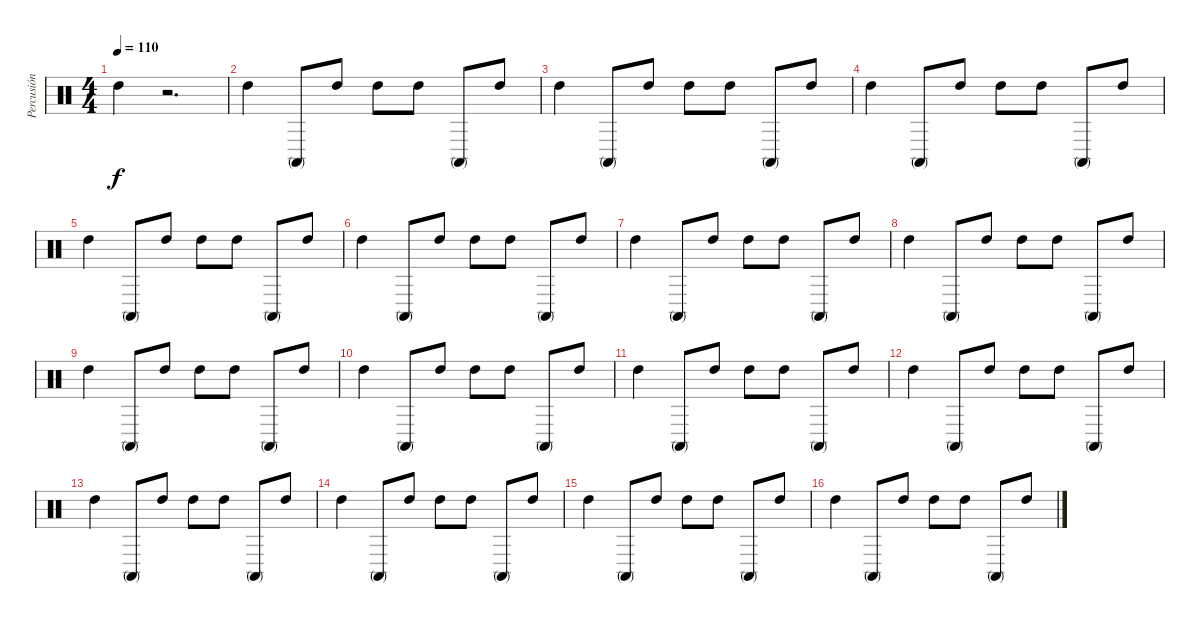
\track ("Percusión" "Percusión") {instrument percussion}
\staff {score}
\articulation defaults
\ts (4 4)
\tempo 110
\clef neutral
\ks c "High Tom (hit)".4{dy f}
r.2{d} |
"High Tom (hit)".4 "Conga high (mute)".8 "High Tom (hit)".8 "High Tom (hit)".8 "High Tom (hit)".8 "Conga high (mute)".8 "High Tom (hit)".8 |
"High Tom (hit)".4 "Conga high (mute)".8 "High Tom (hit)".8 "High Tom (hit)".8 "High Tom (hit)".8 "Conga high (mute)".8 "High Tom (hit)".8 |
"High Tom (hit)".4 "Conga high (mute)".8 "High Tom (hit)".8 "High Tom (hit)".8 "High Tom (hit)".8 "Conga high (mute)".8 "High Tom (hit)".8 |
"High Tom (hit)".4 "Conga high (mute)".8 "High Tom (hit)".8 "High Tom (hit)".8 "High Tom (hit)".8 "Conga high (mute)".8 "High Tom (hit)".8 |
"High Tom (hit)".4 "Conga high (mute)".8 "High Tom (hit)".8 "High Tom (hit)".8 "High Tom (hit)".8 "Conga high (mute)".8 "High Tom (hit)".8 |
"High Tom (hit)".4 "Conga high (mute)".8 "High Tom (hit)".8 "High Tom (hit)".8 "High Tom (hit)".8 "Conga high (mute)".8 "High Tom (hit)".8 |
"High Tom (hit)".4 "Conga high (mute)".8 "High Tom (hit)".8 "High Tom (hit)".8 "High Tom (hit)".8 "Conga high (mute)".8 "High Tom (hit)".8 |
"High Tom (hit)".4 "Conga high (mute)".8 "High Tom (hit)".8 "High Tom (hit)".8 "High Tom (hit)".8 "Conga high (mute)".8 "High Tom (hit)".8 |
"High Tom (hit)".4 "Conga high (mute)".8 "High Tom (hit)".8 "High Tom (hit)".8 "High Tom (hit)".8 "Conga high (mute)".8 "High Tom (hit)".8 |
"High Tom (hit)".4 "Conga high (mute)".8 "High Tom (hit)".8 "High Tom (hit)".8 "High Tom (hit)".8 "Conga high (mute)".8 "High Tom (hit)".8 |
"High Tom (hit)".4 "Conga high (mute)".8 "High Tom (hit)".8 "High Tom (hit)".8 "High Tom (hit)".8 "Conga high (mute)".8 "High Tom (hit)".8 |
"High Tom (hit)".4 "Conga high (mute)".8 "High Tom (hit)".8 "High Tom (hit)".8 "High Tom (hit)".8 "Conga high (mute)".8 "High Tom (hit)".8 |
"High Tom (hit)".4 "Conga high (mute)".8 "High Tom (hit)".8 "High Tom (hit)".8 "High Tom (hit)".8 "Conga high (mute)".8 "High Tom (hit)".8 |
"High Tom (hit)".4 "Conga high (mute)".8 "High Tom (hit)".8 "High Tom (hit)".8 "High Tom (hit)".8 "Conga high (mute)".8 "High Tom (hit)".8 |
"High Tom (hit)".4 "Conga high (mute)".8 "High Tom (hit)".8 "High Tom (hit)".8 "High Tom (hit)".8 "Conga high (mute)".8 "High Tom (hit)".8
